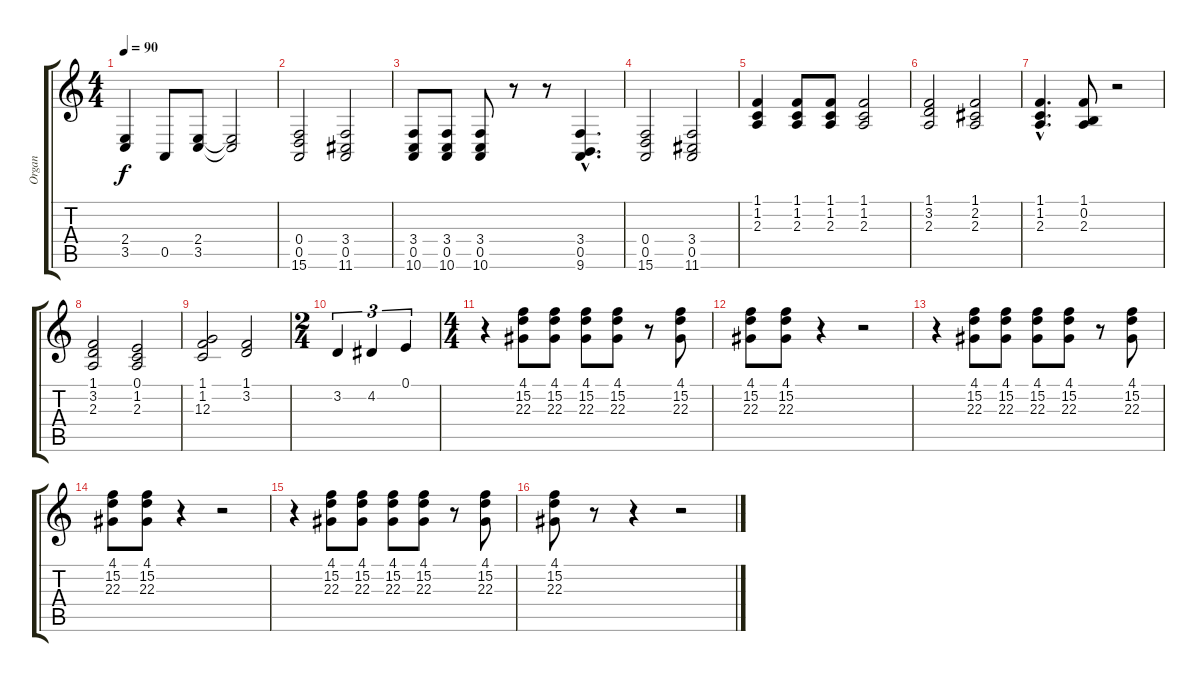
\track ("Organ" "Organ") {instrument rockorgan}
\staff {score tabs}
\tuning (E4 B3 G3 D3 A2 D2) {hide}
\ts (4 4)
\tempo 90
\clef g2
\ks c
(2.4 3.5).4{dy f} 0.5.8 (2.4 3.5).8 (2.4{t} 3.5{t}).2 |
(0.4 0.5 15.6).2 (3.4 0.5 11.6).2 |
(3.4 0.5 10.6).8 (3.4 0.5 10.6).8 (3.4 0.5 10.6).8 r.8 r.8 (3.4{hac} 0.5{hac} 9.6{hac}).4{d} |
(0.4 0.5 15.6).2 (3.4 0.5 11.6).2 |
(1.1 1.2 2.3).4 (1.1 1.2 2.3).8 (1.1 1.2 2.3).8 (1.1 1.2 2.3).2 |
(1.1 3.2 2.3).2 (1.1 2.2 2.3).2 |
(1.1{hac} 1.2{hac} 2.3{hac}).4{d} (1.1 0.2 2.3).8 r.2 |
(1.1 3.2 2.3).2 (0.1 1.2 2.3).2 |
(1.1 1.2 12.3).2 (1.1 3.2).2 |
\ts (2 4)
3.2.4{tu (3 2)} 4.2.4{tu (3 2)} 0.1.4{tu (3 2)} |
\ts (4 4)
r.4 (4.1 15.2 22.3).8 (4.1 15.2 22.3).8 (4.1 15.2 22.3).8 (4.1 15.2 22.3).8 r.8 (4.1 15.2 22.3).8 |
(4.1 15.2 22.3).8 (4.1 15.2 22.3).8 r.4 r.2 |
r.4 (4.1 15.2 22.3).8 (4.1 15.2 22.3).8 (4.1 15.2 22.3).8 (4.1 15.2 22.3).8 r.8 (4.1 15.2 22.3).8 |
(4.1 15.2 22.3).8 (4.1 15.2 22.3).8 r.4 r.2 |
r.4 (4.1 15.2 22.3).8 (4.1 15.2 22.3).8 (4.1 15.2 22.3).8 (4.1 15.2 22.3).8 r.8 (4.1 15.2 22.3).8 |
(4.1 15.2 22.3).8 r.8 r.4 r.2
